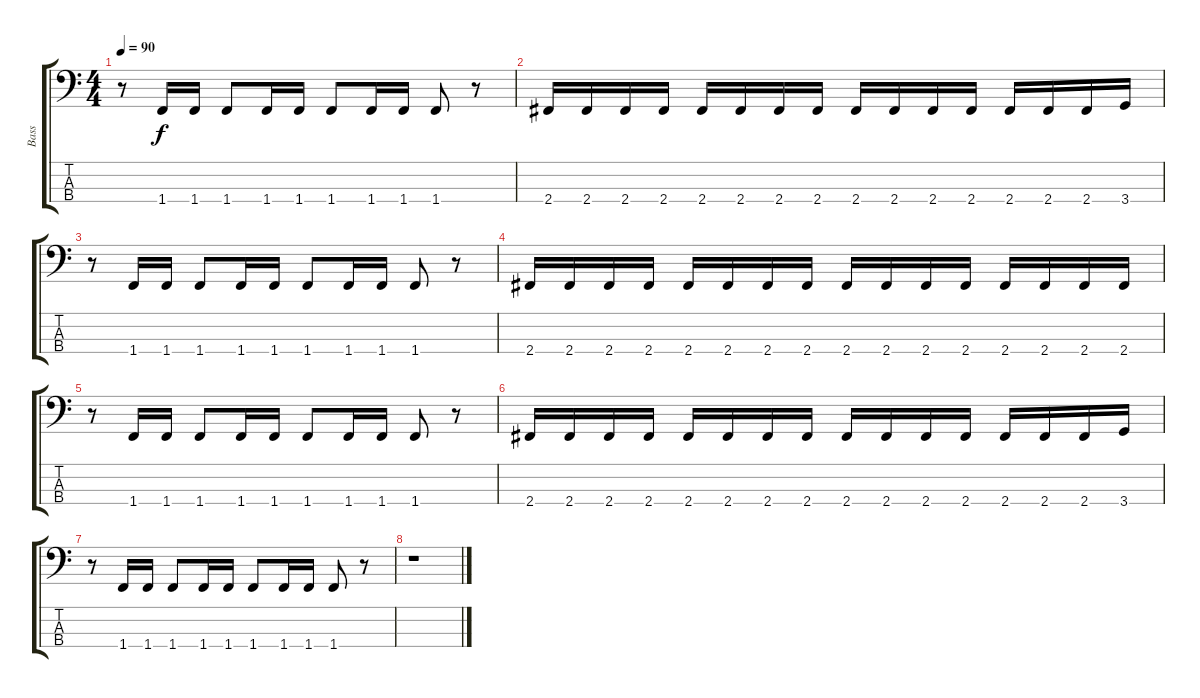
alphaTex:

\track ("Bass" "Bass") {instrument electricbasspick}
\staff {score tabs}
\tuning (G2 D2 A1 E1) {hide}
\ts (4 4)
\tempo 90
\clef f4
\ks c
r.8{dy f} 1.4.16 1.4.16 1.4.8 1.4.16 1.4.16 1.4.8 1.4.16 1.4.16 1.4.8 r.8 |
2.4.16 2.4.16 2.4.16 2.4.16 2.4.16 2.4.16 2.4.16 2.4.16 2.4.16 2.4.16 2.4.16 2.4.16 2.4.16 2.4.16 2.4.16 3.4.16 |
r.8 1.4.16 1.4.16 1.4.8 1.4.16 1.4.16 1.4.8 1.4.16 1.4.16 1.4.8 r.8 |
2.4.16 2.4.16 2.4.16 2.4.16 2.4.16 2.4.16 2.4.16 2.4.16 2.4.16 2.4.16 2.4.16 2.4.16 2.4.16 2.4.16 2.4.16 2.4.16 |
r.8 1.4.16 1.4.16 1.4.8 1.4.16 1.4.16 1.4.8 1.4.16 1.4.16 1.4.8 r.8 |
2.4.16 2.4.16 2.4.16 2.4.16 2.4.16 2.4.16 2.4.16 2.4.16 2.4.16 2.4.16 2.4.16 2.4.16 2.4.16 2.4.16 2.4.16 3.4.16 |
r.8 1.4.16 1.4.16 1.4.8 1.4.16 1.4.16 1.4.8 1.4.16 1.4.16 1.4.8 r.8 |
r.1
